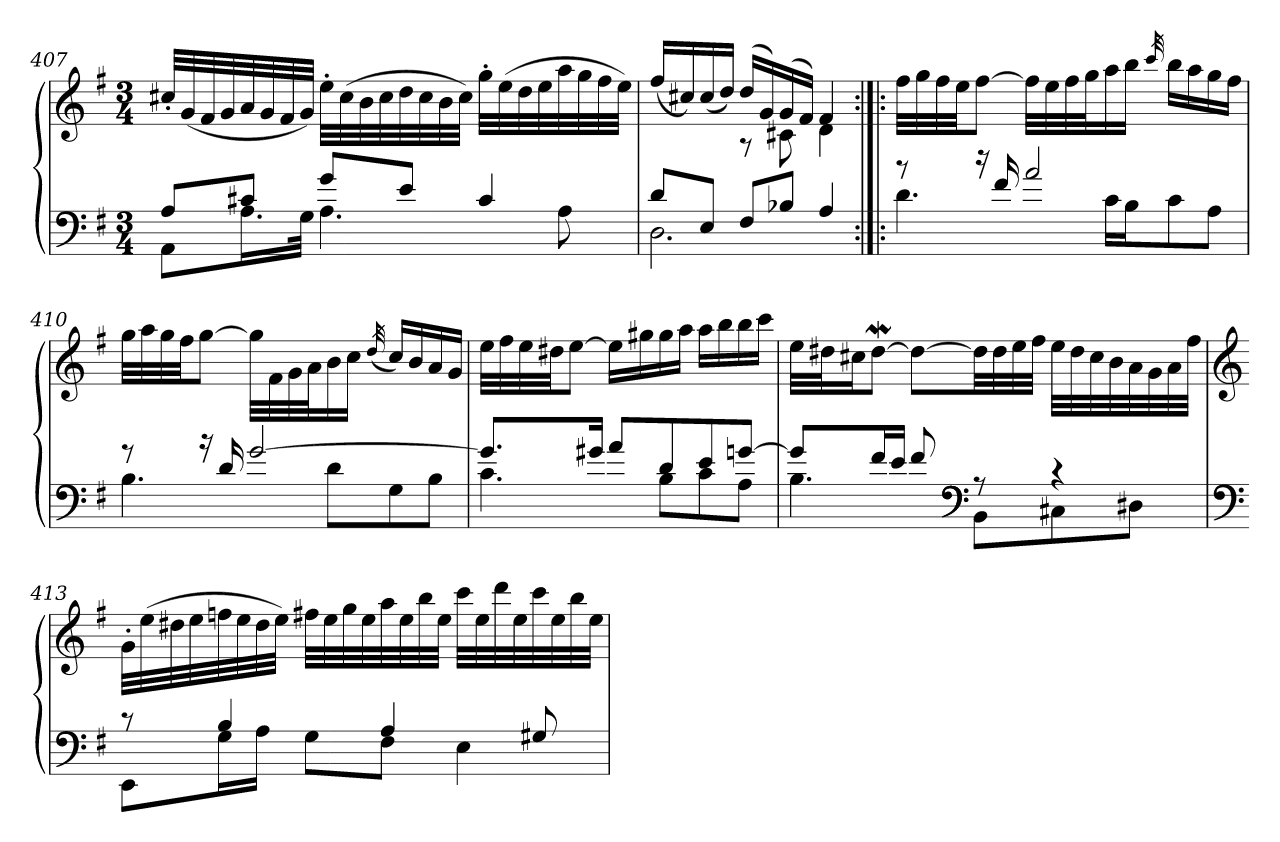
**kern	**kern
*part1	*part1
*staff2	*staff1
!!LO:PB:g=z
*clefF4	*clefG2
*k[f#]	*k[f#]
*G:	*G:
*M3/4	*M3/4
=407	=407
*^	*
8A/L	8AA\L	32cc#X'/LLL
.	.	(32g/
.	.	32f#/
.	.	32g/
8c#X/J	16.A\L	32a/
.	.	32g/
.	.	32f#/
.	32G\JJk	32g/JJJ)
8g/L	4.A\	32ee'\LLL
.	.	(32cc#\
.	.	32b\
.	.	32cc#\
8e/J	.	32dd\
.	.	32cc#\
.	.	32b\
.	.	32cc#\JJJ)
4c#/	.	32gg'\LLL
.	.	(32ee\
.	.	32dd\
.	.	32ee\
.	8A\	32aa\
.	.	32gg\
.	.	32ff#\
.	.	32ee\JJJ)
=408	=408	=408
*	*	*^
8d/L	2.D\	(16ff#/LL	4ryy
.	.	16cc#X/)	.
8E/J	.	(16cc#/	.
.	.	16dd/JJ)	.
8F#/L	.	(16dd/LL	8r
.	.	16g/)	.
8B-X/J	.	(16g/	8c#X\
.	.	16f#/JJ)	.
4A/	.	4f#/	4d\
*	*	*v	*v
=409:|!|:	=409:|!|:	=409:|!|:
8r	4.d\	32ff#\LLL
.	.	32gg\
.	.	32ff#\
.	.	32ee\JJ
16r	.	[8ff#\J
16f#/	.	.
2a/	.	32ff#\LLL]
.	.	32ee\
.	.	32ff#\
.	.	32gg\J
.	16c\LL	16aa\
.	16B\J	16bb\JJ
.	.	32qccc/
.	8c\	16bb\LL
.	.	16aa\
.	8A\J	16gg\
.	.	16ff#\JJ
!!LO:LB:g=z
=410	=410	=410
8r	4.B\	32gg\LLL
.	.	32aa\
.	.	32gg\
.	.	32ff#\JJ
16r	.	[8gg\J
16d/	.	.
[2g/	.	32gg\LLL]
.	.	32f#\
.	.	32g\
.	.	32a\J
.	8d\L	16b\
.	.	16cc\JJ
.	.	(32qdd/
.	8G\	16cc/LL)
.	.	16b/
.	8B\J	16a/
.	.	16g/JJ
=411	=411	=411
8.g/L]	4.c\	32ee\LLL
.	.	32ff#\
.	.	32ee\
.	.	32dd#X\JJ
.	.	[8ee\J
16g#X/Jk	.	.
8a/L	.	16ee\LL]
.	.	16gg#X\
8d/	8B\L	16gg#\
.	.	16aa\JJ
8e/	8c\	16aa\LL
.	.	16bb\
[8gn/J	8A\J	16bb\
.	.	16ccc\JJ
=412	=412	=412
8g/L]	4.B\	32ee\LLL
.	.	32dd#X\J
.	.	16cc#X\J
16f#/L	.	[8dd#W\J
16e/JJ	.	.
8f#/	.	8dd#\L_
*clefF4	*	*
8rA	8BB\L	32dd#\LL]
.	.	32dd#\
.	.	32ee\
.	.	32ff#\JJJ
4rc	8C#X\	32ee\LLL
.	.	32dd#\
.	.	32cc#\
.	.	32b\
.	8D#X\J	32a\
.	.	32g\
.	.	32a\
.	.	32ff#\JJJ
!!LO:LB:g=z
=413	=413	=413
*clefF4	*	*clefG2
8r	8EE\L	32g'\LLL
.	.	(32ee\
.	.	32dd#X\
.	.	32ee\
4B/	16G\L	32ffn\
.	.	32ee\
.	16A\JJ	32dd#\
.	.	32ee\JJJ)
.	8G\L	32ff#X\LLL
.	.	32ee\
.	.	32gg\
.	.	32ee\
4A/	8F#\J	32aa\
.	.	32ee\
.	.	32bb\
.	.	32ee\JJJ
.	4E\	32ccc\LLL
.	.	32ee\
.	.	32ddd\
.	.	32ee\
8G#X/	.	32ccc\
.	.	32ee\
.	.	32bb\
.	.	32ee\JJJ
*v	*v	*
=	=
*-	*-
